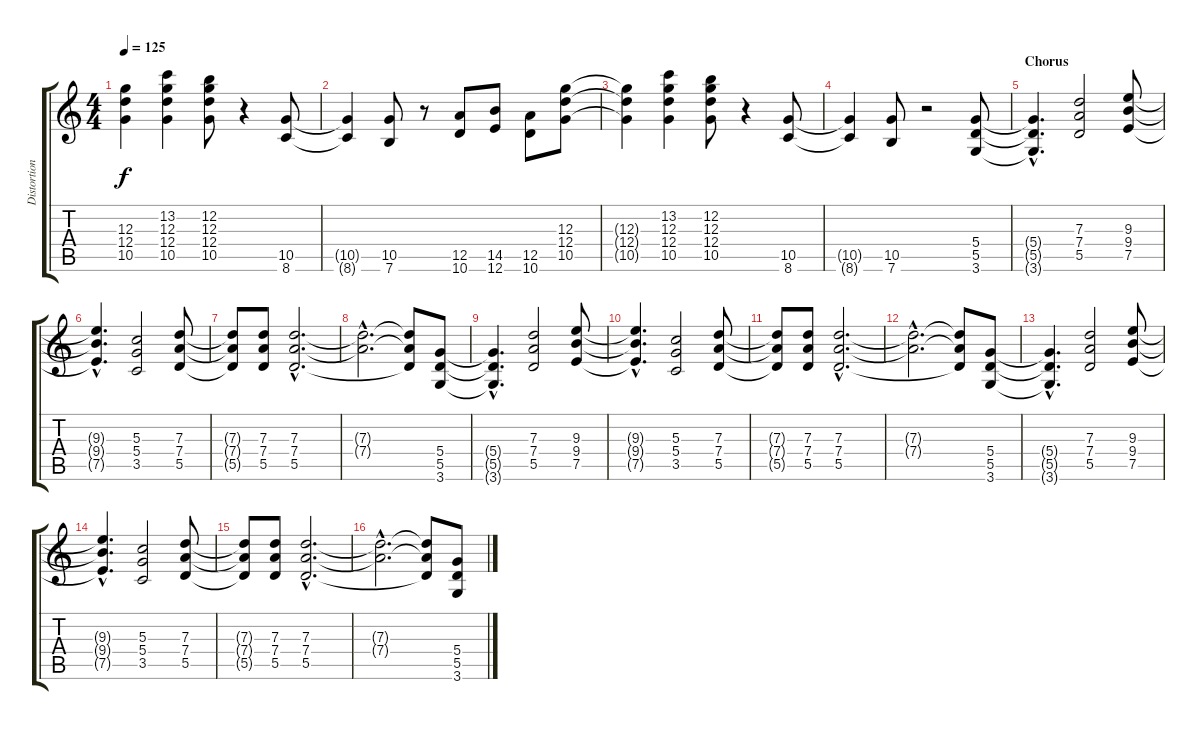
\track ("Distortion Guitar" "Distortion") {instrument distortionguitar}
\staff {score tabs}
\tuning (E4 B3 G3 D3 A2 E2) {hide}
\ts (4 4)
\tempo 125
\clef g2
\ks c
(12.3{t} 12.4{t} 10.5{t}).4{dy f} (13.2 12.3 12.4 10.5).4 (12.2 12.3 12.4 10.5).8 r.4 (10.5 8.6).8 |
(10.5{t} 8.6{t}).4 (10.5 7.6).8 r.8 (12.5 10.6).8 (14.5 12.6).8 (12.5 10.6).8 (12.3 12.4 10.5).8 |
(12.3{t} 12.4{t} 10.5{t}).4 (13.2 12.3 12.4 10.5).4 (12.2 12.3 12.4 10.5).8 r.4 (10.5 8.6).8 |
(10.5{t} 8.6{t}).4 (10.5 7.6).8 r.2 (5.4 5.5 3.6).8 |
\section ("" "Chorus")
(5.4{hac t} 5.5{hac t} 3.6{hac t}).4{d} (7.3 7.4 5.5).2 (9.3 9.4 7.5).8 |
(9.3{hac t} 9.4{hac t} 7.5{hac t}).4{d} (5.3 5.4 3.5).2 (7.3 7.4 5.5).8 |
(7.3{t} 7.4{t} 5.5{t}).8 (7.3 7.4 5.5).8 (7.3{hac} 7.4{hac} 5.5{hac}).2{d} |
(7.3{hac t} 7.4{hac t}).2{d} (7.3{t} 7.4{t} 5.5{t}).8 (5.4 5.5 3.6).8 |
(5.4{hac t} 5.5{hac t} 3.6{hac t}).4{d} (7.3 7.4 5.5).2 (9.3 9.4 7.5).8 |
(9.3{hac t} 9.4{hac t} 7.5{hac t}).4{d} (5.3 5.4 3.5).2 (7.3 7.4 5.5).8 |
(7.3{t} 7.4{t} 5.5{t}).8 (7.3 7.4 5.5).8 (7.3{hac} 7.4{hac} 5.5{hac}).2{d} |
(7.3{hac t} 7.4{hac t}).2{d} (7.3{t} 7.4{t} 5.5{t}).8 (5.4 5.5 3.6).8 |
(5.4{hac t} 5.5{hac t} 3.6{hac t}).4{d} (7.3 7.4 5.5).2 (9.3 9.4 7.5).8 |
(9.3{hac t} 9.4{hac t} 7.5{hac t}).4{d} (5.3 5.4 3.5).2 (7.3 7.4 5.5).8 |
(7.3{t} 7.4{t} 5.5{t}).8 (7.3 7.4 5.5).8 (7.3{hac} 7.4{hac} 5.5{hac}).2{d} |
(7.3{hac t} 7.4{hac t}).2{d} (7.3{t} 7.4{t} 5.5{t}).8 (5.4 5.5 3.6).8
